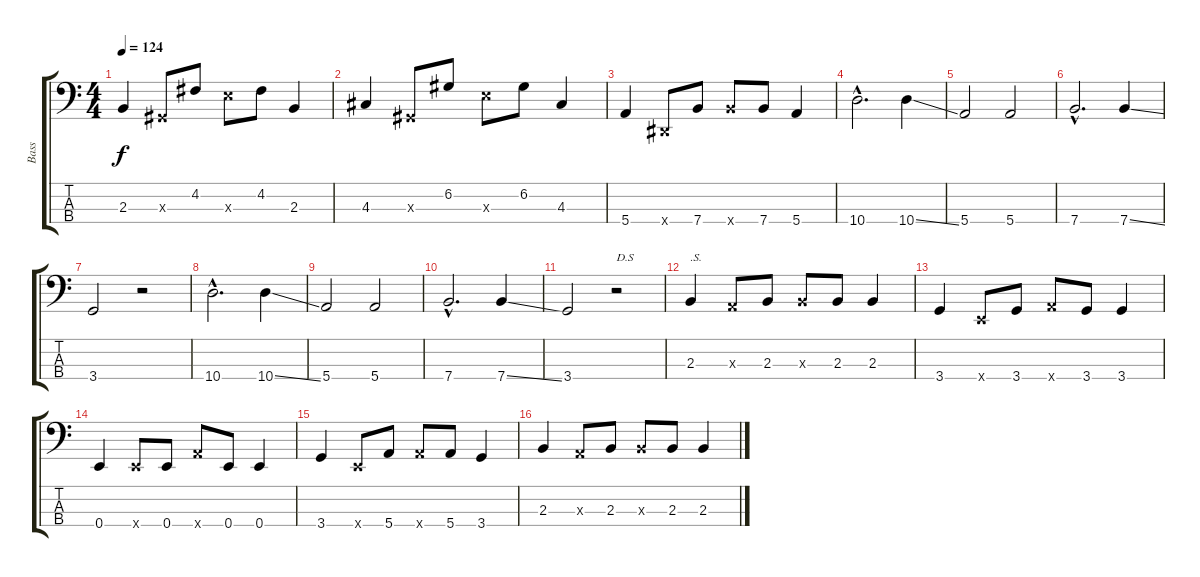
\track ("Bass" "Bass") {instrument electricbassfinger}
\staff {score tabs}
\tuning (G2 D2 A1 E1) {hide}
\ts (4 4)
\tempo 124
\clef f4
\ks c
2.3.4{dy f} -1.3{x}.8 4.2.8 7.3{x}.8 4.2.8 2.3.4 |
4.3.4 -1.3{x}.8 6.2.8 7.3{x}.8 6.2.8 4.3.4 |
5.4.4 -1.4{x}.8 7.4.8 7.4{x}.8 7.4.8 5.4.4 |
10.4{hac}.2{d} 10.4{ss}.4 |
5.4.2 5.4.2 |
7.4{hac}.2{d} 7.4{ss}.4 |
3.4.2 r.2 |
10.4{hac}.2{d} 10.4{ss}.4 |
5.4.2 5.4.2 |
7.4{hac}.2{d} 7.4{ss}.4 |
3.4.2 r.2{txt "D.S"} |
2.3.4{txt ".S."} 0.3{x}.8 2.3.8 2.3{x}.8 2.3.8 2.3.4 |
3.4.4 0.4{x}.8 3.4.8 5.4{x}.8 3.4.8 3.4.4 |
0.4.4 0.4{x}.8 0.4.8 5.4{x}.8 0.4.8 0.4.4 |
3.4.4 0.4{x}.8 5.4.8 5.4{x}.8 5.4.8 3.4.4 |
2.3.4 0.3{x}.8 2.3.8 2.3{x}.8 2.3.8 2.3.4
